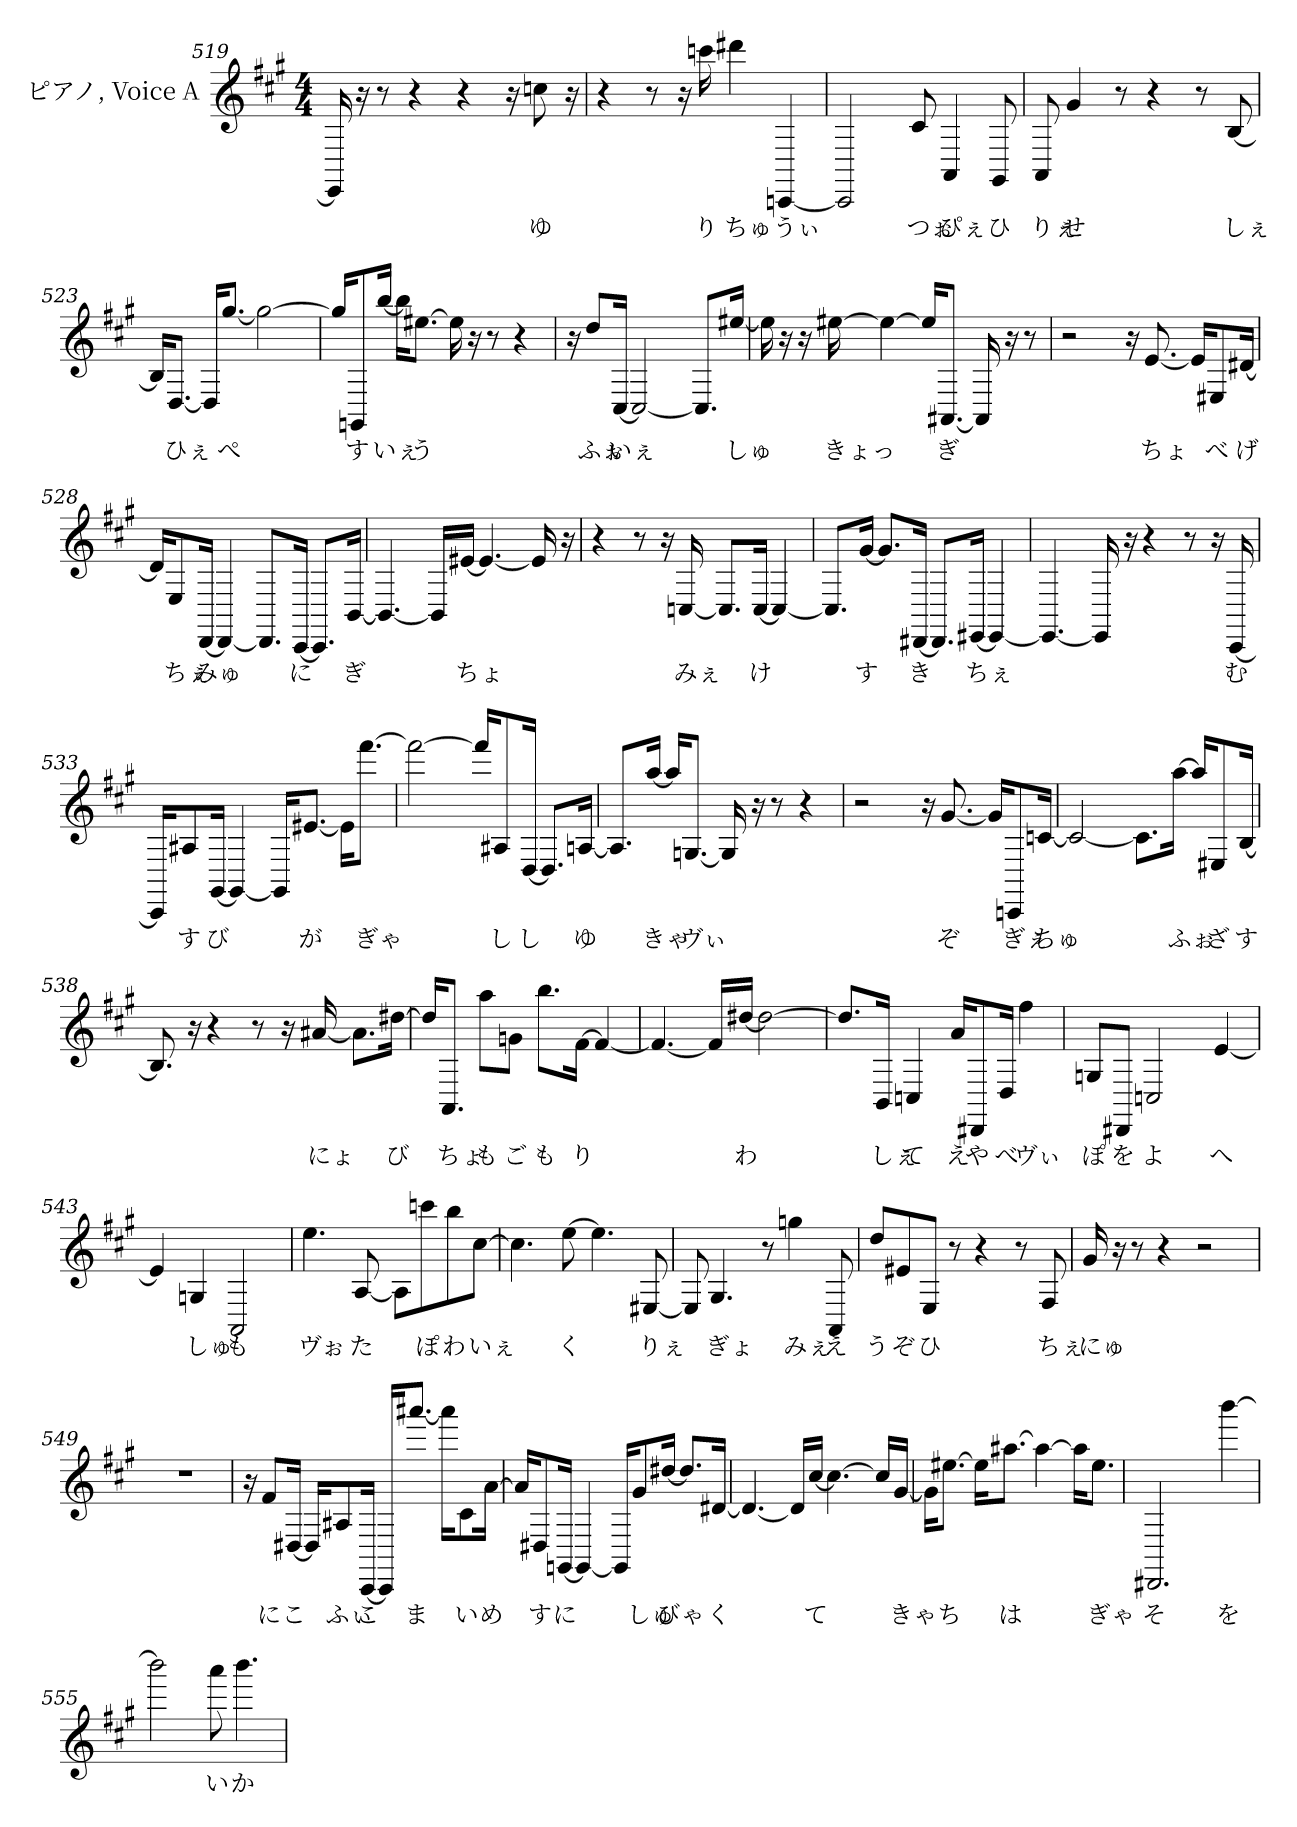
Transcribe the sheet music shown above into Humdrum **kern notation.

**kern	**text
*part1	*part1
*staff1	*staff1
*I"ピアノ, Voice A	*
!!LO:LB:g=z
*clefG2	*
*k[f#c#g#]	*
*M4/4	*
=519	=519
16EE/]	.
16r	.
8r	.
4r	.
4r	.
16r	.
!	!LO:LY:b
8ccn\	ゆ
16r	.
=520	=520
4r	.
8r	.
16r	.
!	!LO:LY:b
16cccn\	り
!	!LO:LY:b
4ddd#X\	ちゅ
!	!LO:LY:b
[4CCn/	うぃ
=521	=521
2CC/]	.
!	!LO:LY:b
8c#/	つぉ
!	!LO:LY:b
4AA/	ぴぇ
!	!LO:LY:b
8GG#/	ひ
=522	=522
!	!LO:LY:b
8AA/	りぇ
!	!LO:LY:b
4g#/	せ
8r	.
4r	.
8r	.
!	!LO:LY:b
[8B/	しぇ
=523	=523
16B/KL]	.
!	!LO:LY:b
[8.D/J	ひぇ
16D/KL]	.
!	!LO:LY:b
[8.gg#/J	ぺ
2gg#\_	.
!!LO:LB:g=z
=524	=524
16gg#/KL]	.
!	!LO:LY:b
8GGn/	す
!	!LO:LY:b
[16bb/Jk	いぇ
16bb\KL]	.
!	!LO:LY:b
[8.ee#X\J	う
16ee#\]	.
16r	.
8r	.
4r	.
=525	=525
16r	.
!	!LO:LY:b
8dd/L	ふぉ
!	!LO:LY:b
[16C#/Jk	いぇ
2C#/_	.
8.C#/L]	.
!	!LO:LY:b
[16ee#X/Jk	しゅ
=526	=526
16ee#\]	.
16r	.
16r	.
!	!LO:LY:b
[16ee#X\	きょっ
4ee#\_	.
16ee#/KL]	.
!	!LO:LY:b
[8.AA#X/J	ぎ
16AA#/]	.
16r	.
8r	.
=527	=527
2r	.
16r	.
!	!LO:LY:b
[8.e/	ちょ
16e/KL]	.
!	!LO:LY:b
8E#X/	べ
!	!LO:LY:b
[16d#X/Jk	げ
!!LO:PB:g=z
=528	=528
16d#/KL]	.
!	!LO:LY:b
8E/	ちぇ
!	!LO:LY:b
[16DD/Jk	みゅ
4DD/_	.
8.DD/L]	.
!	!LO:LY:b
[16CC#/Jk	に
8.CC#/L]	.
!	!LO:LY:b
[16BB/Jk	ぎ
=529	=529
4.BB/_	.
16BB/LL]	.
!	!LO:LY:b
[16e#X/JJ	ちょ
4.e#/_	.
16e#/]	.
16r	.
=530	=530
4r	.
8r	.
16r	.
!	!LO:LY:b
[16Cn/	みぇ
8.C/L]	.
!	!LO:LY:b
[16C/Jk	け
4C/_	.
=531	=531
8.C/L]	.
!	!LO:LY:b
[16g#/Jk	す
8.g#/L]	.
!	!LO:LY:b
[16DD#X/Jk	き
8.DD#/L]	.
!	!LO:LY:b
[16EE#X/Jk	ちぇ
4EE#/_	.
!!LO:LB:g=z
=532	=532
4.EE#/_	.
16EE#/]	.
16r	.
4r	.
8r	.
16r	.
!	!LO:LY:b
[16CC#/	む
=533	=533
16CC#/KL]	.
!	!LO:LY:b
8A#X/	す
!	!LO:LY:b
[16GG#/Jk	び
4GG#/_	.
16GG#/KL]	.
!	!LO:LY:b
[8.e#X/J	が
16e#\KL]	.
!	!LO:LY:b
[8.fff#\J	ぎゃ
=534	=534
2fff#\_	.
16fff#/KL]	.
!	!LO:LY:b
8A#X/	し
!	!LO:LY:b
[16D/Jk	し
8.D/L]	.
!	!LO:LY:b
[16An/Jk	ゆ
=535	=535
8.A/L]	.
!	!LO:LY:b
[16aa/Jk	きゃ
16aa/KL]	.
!	!LO:LY:b
[8.Gn/J	ヴぃ
16G/]	.
16r	.
8r	.
4r	.
!!LO:LB:g=z
=536	=536
2r	.
16r	.
!	!LO:LY:b
[8.g#/	ぞ
16g#/KL]	.
!	!LO:LY:b
8CCn/	ぎぇ
!	!LO:LY:b
[16cn/Jk	ちゅ
=537	=537
2c/_	.
8.c\L]	.
!	!LO:LY:b
[16aa\Jk	ふぉ
16aa/KL]	.
!	!LO:LY:b
8E#X/	ざ
!	!LO:LY:b
[16B/Jk	す
=538	=538
8.B/]	.
16r	.
4r	.
8r	.
16r	.
!	!LO:LY:b
[16a#X/	にょ
8.a#\L]	.
!	!LO:LY:b
[16dd#X\Jk	び
=539	=539
16dd#/KL]	.
!	!LO:LY:b
8.AA/J	ちょ
!	!LO:LY:b
8aa\L	も
!	!LO:LY:b
8gn\J	ご
!	!LO:LY:b
8.bb\L	も
!	!LO:LY:b
[16f#\Jk	り
4f#/_	.
=540	=540
4.f#/_	.
16f#/LL]	.
!	!LO:LY:b
[16dd#X/JJ	わ
2dd#\_	.
!!LO:LB:g=z
=541	=541
8.dd#/L]	.
!	!LO:LY:b
16BB/Jk	しぇ
!	!LO:LY:b
4Cn/	て
!	!LO:LY:b
16a/KL	え
!	!LO:LY:b
8DD#X/	や
!	!LO:LY:b
16D/Jk	べ
!	!LO:LY:b
4ff#\	ヴぃ
=542	=542
!	!LO:LY:b
8Gn/L	ぽ
!	!LO:LY:b
8DD#X/J	を
!	!LO:LY:b
2Cn/	よ
!	!LO:LY:b
[4e/	へ
=543	=543
4e/]	.
!	!LO:LY:b
4Gn/	しゅ
!	!LO:LY:b
2AA/	も
=544	=544
!	!LO:LY:b
4.ee\	ヴぉ
!	!LO:LY:b
[8A/	た
8A\L]	.
!	!LO:LY:b
8cccn\	ぽ
!	!LO:LY:b
8bb\	わ
!	!LO:LY:b
[8cc#\J	いぇ
=545	=545
4.cc#\]	.
!	!LO:LY:b
[8ee\	く
4.ee\]	.
!	!LO:LY:b
[8E#X/	りぇ
!!LO:LB:g=z
=546	=546
8E#/]	.
!	!LO:LY:b
4.G#/	ぎょ
8r	.
!	!LO:LY:b
4ggn\	みぇ
!	!LO:LY:b
8AA/	え
=547	=547
!	!LO:LY:b
8dd/L	う
!	!LO:LY:b
8e#X/	ぞ
!	!LO:LY:b
8E/J	ひ
8r	.
4r	.
8r	.
!	!LO:LY:b
8F#/	ちぇ
=548	=548
!	!LO:LY:b
16g#/	にゅ
16r	.
8r	.
4r	.
2r	.
=549	=549
1r	.
=550	=550
16r	.
!	!LO:LY:b
8f#/L	に
!	!LO:LY:b
[16D#X/Jk	こ
16D#/KL]	.
!	!LO:LY:b
8A#X/	ふぃ
!	!LO:LY:b
[16CC#/Jk	こ
16CC#/KL]	.
!	!LO:LY:b
[8.aaa#X/J	ま
16aaa#\KL]	.
!	!LO:LY:b
8c#\	い
!	!LO:LY:b
[16a\Jk	め
!!LO:LB:g=z
=551	=551
16a/KL]	.
!	!LO:LY:b
8D#X/	す
!	!LO:LY:b
[16GGn/Jk	に
4GG/_	.
16GG/KL]	.
!	!LO:LY:b
8g#/	しゅ
!	!LO:LY:b
[16dd#X/Jk	びゃ
8.dd#/L]	.
!	!LO:LY:b
[16d#X/Jk	く
=552	=552
4.d#/_	.
16d#/LL]	.
!	!LO:LY:b
[16cc#/JJ	て
4.cc#\_	.
16cc#/LL]	.
!	!LO:LY:b
[16g#/JJ	きゃ
=553	=553
16g#\KL]	.
!	!LO:LY:b
[8.ee#X\J	ち
16ee#\KL]	.
!	!LO:LY:b
[8.aa#X\J	は
4aa#\_	.
16aa#\KL]	.
!	!LO:LY:b
8.ee#\J	ぎゃ
=554	=554
!	!LO:LY:b
2.DD#X/	そ
!	!LO:LY:b
[4bbb\	を
=555	=555
2bbb\]	.
!	!LO:LY:b
8aaa\	い
!	!LO:LY:b
4.bbb\	か
=	=
*-	*-
